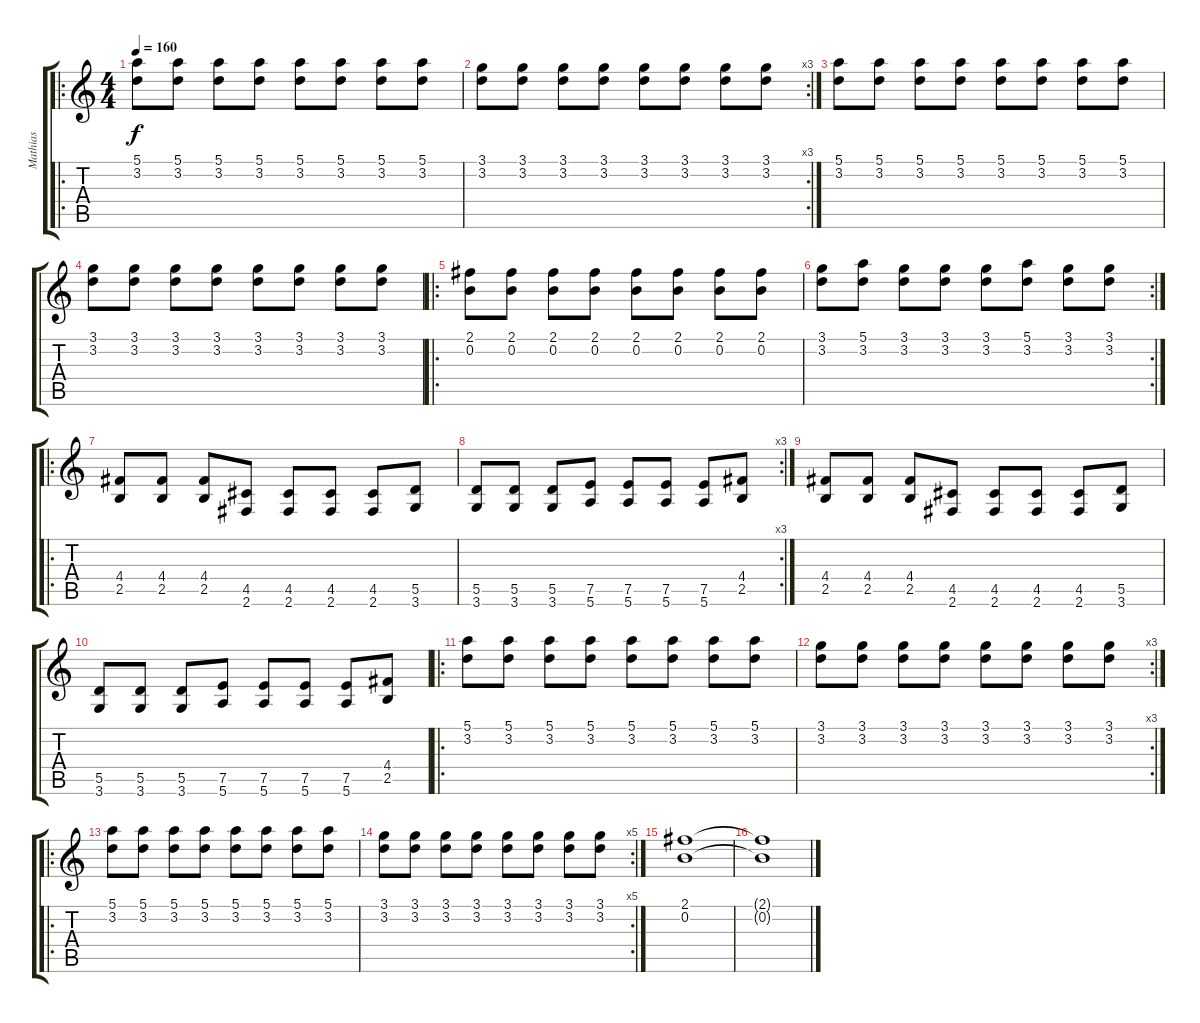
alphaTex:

\track ("Mathias" "Mathias") {instrument overdrivenguitar}
\staff {score tabs}
\tuning (E4 B3 G3 D3 A2 E2) {hide}
\ro
\ts (4 4)
\tempo 160
\clef g2
\ks c
(5.1 3.2).8{dy f volume 16} (5.1 3.2).8 (5.1 3.2).8 (5.1 3.2).8 (5.1 3.2).8 (5.1 3.2).8 (5.1 3.2).8 (5.1 3.2).8 |
\rc 3
(3.1 3.2).8 (3.1 3.2).8 (3.1 3.2).8 (3.1 3.2).8 (3.1 3.2).8 (3.1 3.2).8 (3.1 3.2).8 (3.1 3.2).8 |
(5.1 3.2).8 (5.1 3.2).8 (5.1 3.2).8 (5.1 3.2).8 (5.1 3.2).8 (5.1 3.2).8 (5.1 3.2).8 (5.1 3.2).8 |
(3.1 3.2).8 (3.1 3.2).8 (3.1 3.2).8 (3.1 3.2).8 (3.1 3.2).8 (3.1 3.2).8 (3.1 3.2).8 (3.1 3.2).8{volume 13} |
\ro
(2.1 0.2).8 (2.1 0.2).8 (2.1 0.2).8 (2.1 0.2).8 (2.1 0.2).8 (2.1 0.2).8 (2.1 0.2).8 (2.1 0.2).8 |
\rc 2
(3.1 3.2).8 (5.1 3.2).8 (3.1 3.2).8 (3.1 3.2).8 (3.1 3.2).8 (5.1 3.2).8 (3.1 3.2).8 (3.1 3.2).8 |
\ro
(4.4 2.5).8 (4.4 2.5).8 (4.4 2.5).8 (4.5 2.6).8 (4.5 2.6).8 (4.5 2.6).8 (4.5 2.6).8 (5.5 3.6).8 |
\rc 3
(5.5 3.6).8 (5.5 3.6).8 (5.5 3.6).8 (7.5 5.6).8 (7.5 5.6).8 (7.5 5.6).8 (7.5 5.6).8 (4.4 2.5).8 |
(4.4 2.5).8 (4.4 2.5).8 (4.4 2.5).8 (4.5 2.6).8 (4.5 2.6).8 (4.5 2.6).8 (4.5 2.6).8 (5.5 3.6).8 |
(5.5 3.6).8 (5.5 3.6).8 (5.5 3.6).8 (7.5 5.6).8 (7.5 5.6).8 (7.5 5.6).8 (7.5 5.6).8 (4.4 2.5).8 |
\ro
(5.1 3.2).8{volume 16} (5.1 3.2).8 (5.1 3.2).8 (5.1 3.2).8 (5.1 3.2).8 (5.1 3.2).8 (5.1 3.2).8 (5.1 3.2).8 |
\rc 3
(3.1 3.2).8 (3.1 3.2).8 (3.1 3.2).8 (3.1 3.2).8 (3.1 3.2).8 (3.1 3.2).8 (3.1 3.2).8 (3.1 3.2).8 |
\ro
(5.1 3.2).8{volume 16} (5.1 3.2).8 (5.1 3.2).8 (5.1 3.2).8 (5.1 3.2).8 (5.1 3.2).8 (5.1 3.2).8 (5.1 3.2).8 |
\rc 5
(3.1 3.2).8 (3.1 3.2).8 (3.1 3.2).8 (3.1 3.2).8 (3.1 3.2).8 (3.1 3.2).8 (3.1 3.2).8 (3.1 3.2).8 |
(2.1 0.2).1 |
(2.1{t} 0.2{t}).1
